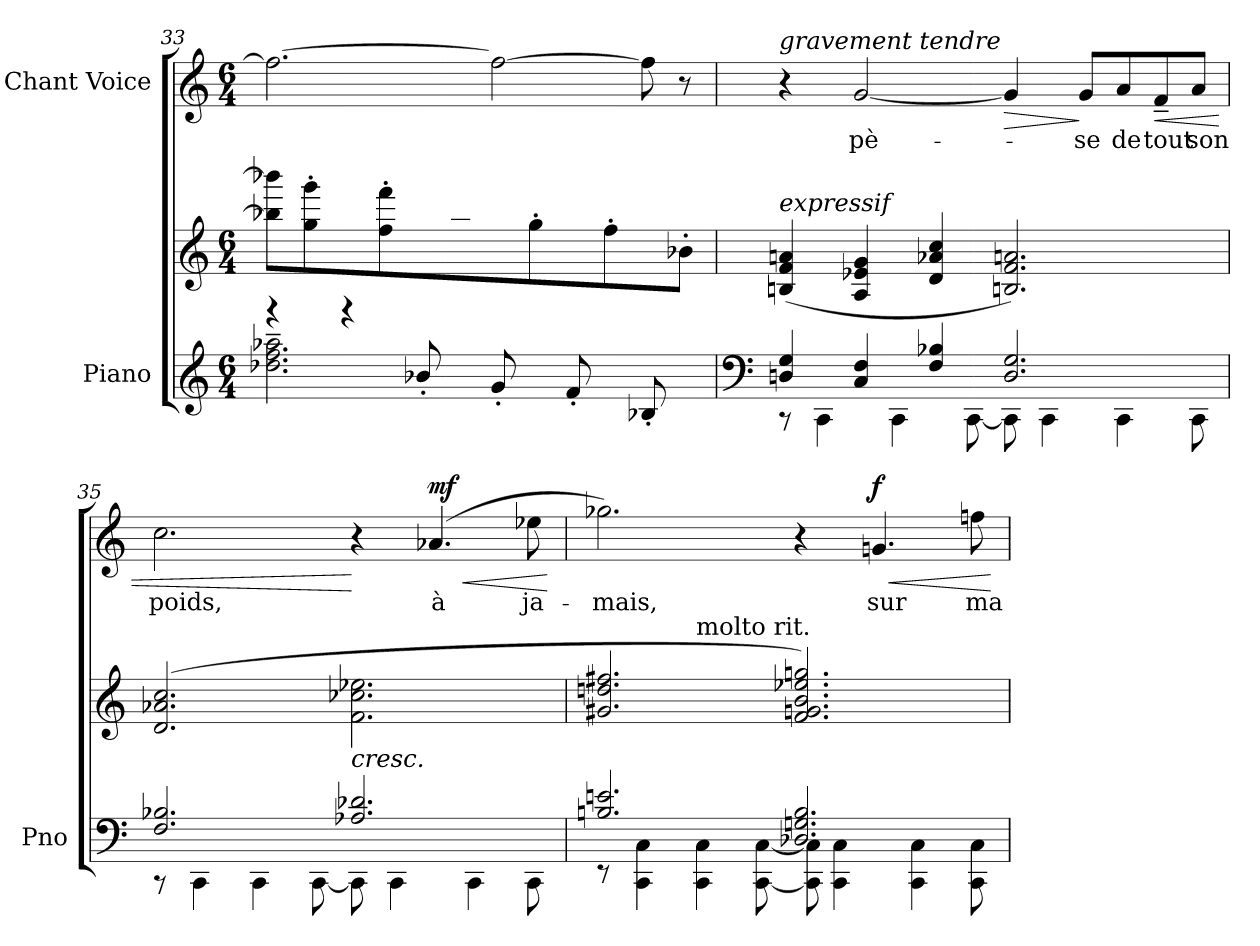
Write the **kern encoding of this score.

**kern	**kern	**kern	**text	**dynam
*part2	*part2	*part1	*part1	*part1
*staff3	*staff2	*staff1	*staff1	*staff1
*I"Piano	*	*I"Chant Voice	*	*
*I'Pno	*	*	*	*
*clefG2	*clefG2	*clefG2	*	*
*k[]	*k[]	*k[]	*	*
*M6/4	*M6/4	*M6/4	*	*
=33	=33	=33	=33	=33
*^	*^	*	*	*
*	*^	*	*	*	*	*
2.ryy	4r	2.dd-X\~> 2.ff\~> 2.aa-X\~>	8bb-X\] 8bbb-X\]	8ryy	2.ff\_	.	.
*	*	*	*v	*v	*	*	*
.	.	.	4gg\' 4ggg\'	.	.	.
.	4r	.	.	.	.	.
.	.	.	4ff\' 4fff\'	.	.	.
.	8b-X'</L	.	.	.	.	.
*	*	*	*^	*	*	*
.	8ryy	.	8ryy	8bb-'>\J	.	.	.
8g'</L	2.ryy	2.ryy	8ryy	2.ryy	2ff\_	.	.
8ryy	.	.	8gg'>\	.	.	.	.
8f'</	.	.	8ryy	.	.	.	.
8ryy	.	.	8ff'>\	.	.	.	.
8B-X'</	.	.	8ryy	.	8ff\]	.	.
8ryy	.	.	8b-X'>\J	.	8r	.	.
*v	*v	*v	*	*	*	*	*
*	*v	*v	*	*	*
=34	=34	=34	=34	=34
*clefF4	*	*	*	*
*^	*	*	*	*
!	!	!	!LO:TX:i:t=gravement tendre	!	!
!	!	!LO:TX:i:t=expressif	!	!	!
4Dn/ 4G/	8r	(>4Bn/ 4f/ 4an/	4r	.	.
.	4CC\	.	.	.	.
4C/ 4F/	.	4A/ 4e-X/ 4g/	[2g/	pè-	.
.	4CC\	.	.	.	.
4F/ 4B-X/	.	4d/ 4a-X/ 4cc/	.	.	.
.	[8CC\	.	.	.	.
!	!	!	!	!	!LO:HP:b
2.D/ 2.G/	8CC\]	2.Bn/ 2.f/ 2.an/)	4g/]	.	>
.	4CC\	.	.	.	.
.	.	.	8g/L	-se	]
.	4CC\	.	8a/	de	.
!	!	!	!	!	!LO:HP:b
.	.	.	8f~>/	tout	<
.	8CC\	.	8a/J	son	.
=35	=35	=35	=35	=35	=35
2.F/ 2.B-X/	8r	(2.d/ 2.a-X/ 2.cc/	2.cc\	poids,	.
.	4CC\	.	.	.	.
.	4CC\	.	.	.	.
.	[8CC\	.	.	.	.
!	!	!LO:TX:b:i:t=cresc.	!	!	!
2.A-X/ 2.d-X/	8CC\]	2.f\ 2.cc-X\ 2.ee-X\	4r	.	[
.	4CC\	.	.	.	.
!	!	!	!	!	!LO:HP:b
!	!	!	!	!	!LO:DY:n=1:a
.	.	.	(4.a-X/	à	< mf
.	4CC\	.	.	.	.
.	8CC\	.	8ee-X\	ja-	.
*v	*v	*	*	*	*
.	.	.	.	[
=36	=36	=36	=36	=36
*^	*^	*	*	*
2.Bn/ 2.en/	8r	2.g#X/ 2.ddn/ 2.ff#X/	4.ryy	2.gg-X\)	-mais,	.
.	4CC\ 4C\	.	.	.	.	.
!	!	!	!LO:TX:a:t=molto rit.	!	!	!
.	4CC\ 4C\	.	4.ryy	.	.	.
.	[8CC\ [8C\	.	.	.	.	.
2.D-X/ 2.Gn/ 2.B/	8CC\] 8C\]	2.f/ 2.gn/ 2.b/ 2.ee-X/ 2.ggn/)	2.ryy	4r	.	.
.	4CC\ 4C\	.	.	.	.	.
!	!	!	!	!	!	!LO:HP:b
!	!	!	!	!	!	!LO:DY:n=1:a
.	.	.	.	4.gn/	sur	< f
.	4CC\ 4C\	.	.	.	.	.
.	8CC\ 8C\	.	.	8ffn\	ma	.
*v	*v	*	*	*	*	*
*	*v	*v	*	*	*
.	.	.	.	[
=	=	=	=	=
*-	*-	*-	*-	*-
